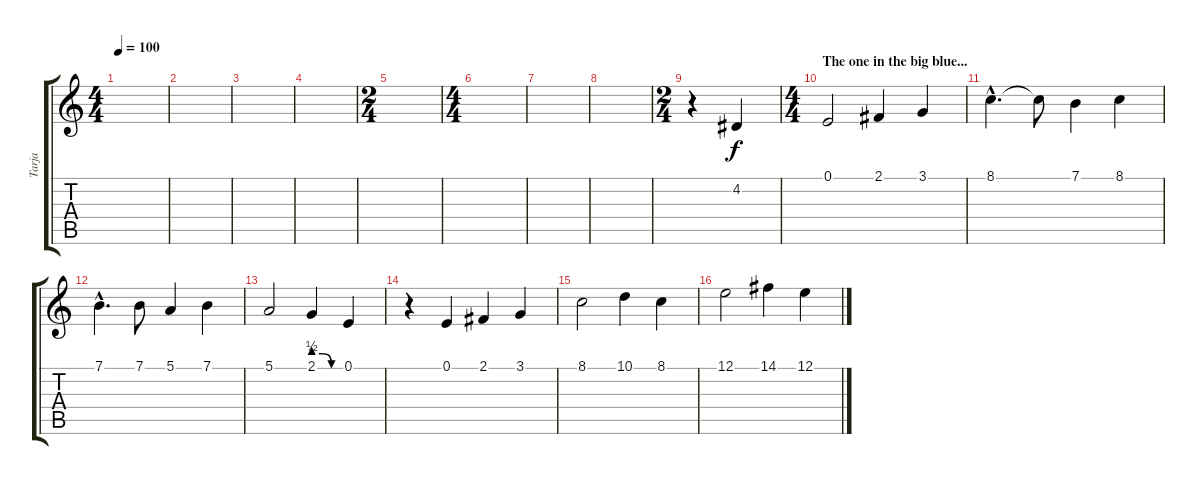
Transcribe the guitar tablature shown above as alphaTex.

\track ("Tarja" "Tarja") {instrument panflute}
\staff {score tabs}
\tuning (E4 B3 G3 D3 A2 E2) {hide}
\ts (4 4)
\tempo 100
\clef g2
\ks c
|
|
|
|
\ts (2 4)
|
\ts (4 4)
|
|
|
\ts (2 4)
r.4 4.2.4 |
\ts (4 4)
\section ("" "The one in the big blue...")
0.1.2 2.1.4 3.1.4 |
8.1{hac}.4{d} 8.1{t}.8 7.1.4 8.1.4 |
7.1{hac}.4{d} 7.1.8 5.1.4 7.1.4 |
5.1.2 2.1{be (custom 0 2 20 2 40 0 60 0)}.4 0.1.4 |
r.4 0.1.4 2.1.4 3.1.4 |
8.1.2 10.1.4 8.1.4 |
12.1.2 14.1.4 12.1.4
